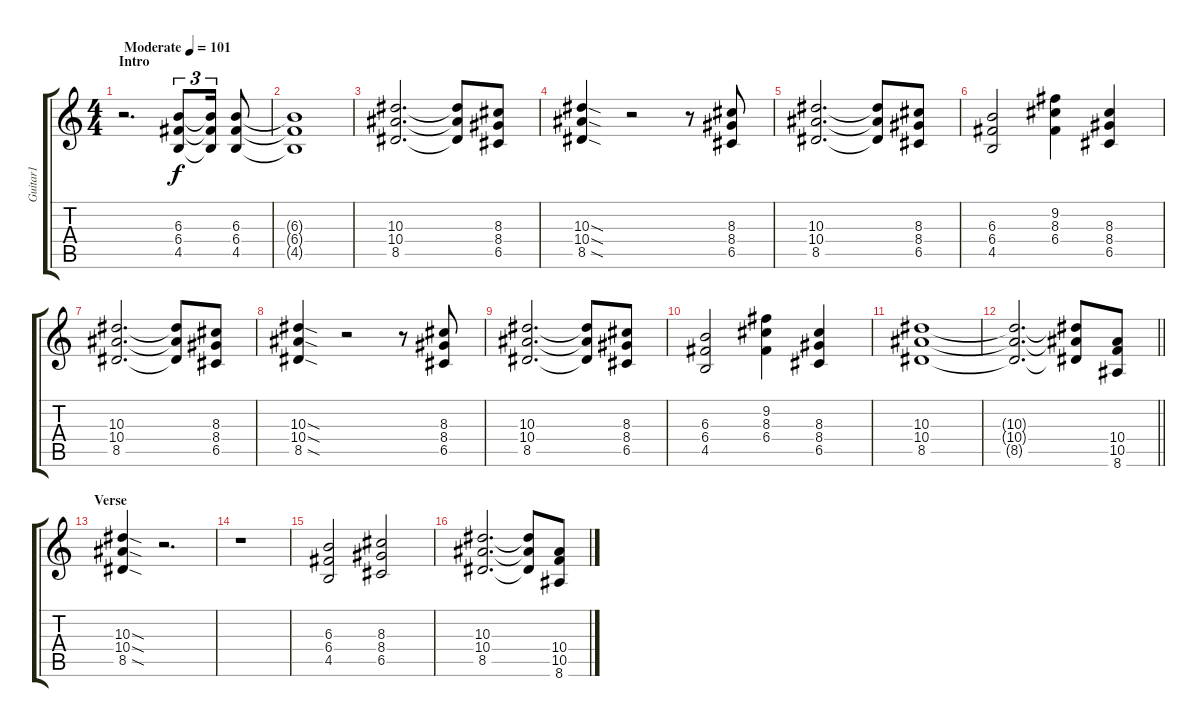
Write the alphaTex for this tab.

\track ("Guitar1" "Guitar1") {instrument distortionguitar}
\staff {score tabs}
\tuning (D4 A3 F3 C3 G2 D2) {hide}
\ts (4 4)
\section ("" "Intro")
\tempo (101 "Moderate")
\clef g2
\ks c
r.2{d dy f instrument distortionguitar} (6.3 6.4 4.5).8{tu (3 2)} (6.3{t} 6.4{t} 4.5{t}).16{tu (3 2)} (6.3 6.4 4.5).8 |
(6.3{t} 6.4{t} 4.5{t}).1 |
(10.3 10.4 8.5).2{d} (10.3{t} 10.4{t} 8.5{t}).8 (8.3 8.4 6.5).8 |
(10.3{sod} 10.4{sod} 8.5{sod}).4 r.2 r.8 (8.3 8.4 6.5).8 |
(10.3 10.4 8.5).2{d} (10.3{t} 10.4{t} 8.5{t}).8 (8.3 8.4 6.5).8 |
(6.3 6.4 4.5).2 (9.2 8.3 6.4).4 (8.3 8.4 6.5).4 |
(10.3 10.4 8.5).2{d} (10.3{t} 10.4{t} 8.5{t}).8 (8.3 8.4 6.5).8 |
(10.3{sod} 10.4{sod} 8.5{sod}).4 r.2 r.8 (8.3 8.4 6.5).8 |
(10.3 10.4 8.5).2{d} (10.3{t} 10.4{t} 8.5{t}).8 (8.3 8.4 6.5).8 |
(6.3 6.4 4.5).2 (9.2 8.3 6.4).4 (8.3 8.4 6.5).4 |
(10.3 10.4 8.5).1 |
\barLineRight lightlight
(10.3{t} 10.4{t} 8.5{t}).2{d} (10.3{t} 10.4{t} 8.5{t}).8 (10.4 10.5 8.6).8 |
\section ("" "Verse")
(10.3{sod} 10.4{sod} 8.5{sod}).4 r.2{d} |
r.1 |
(6.3 6.4 4.5).2 (8.3 8.4 6.5).2 |
(10.3 10.4 8.5).2{d} (10.3{t} 10.4{t} 8.5{t}).8 (10.4 10.5 8.6).8
